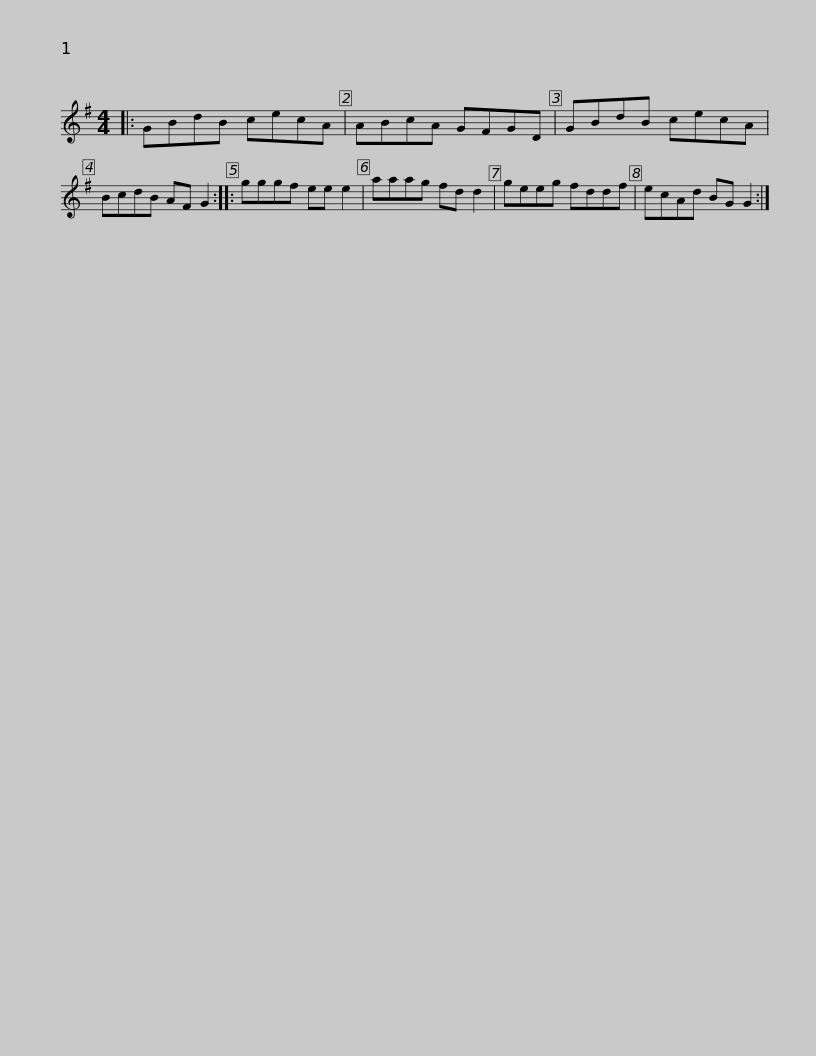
X:1
L:1/8
M:4/4
I:linebreak $
K:G
V:1 treble
V:1
|: GBdB cecA | ABcA GFGD | GBdB cecA | BcdB AF G2 :: gggf ee e2 |$ %5
 aaag fd d2 | geeg fddf | ecAd BG G2 :| %8
